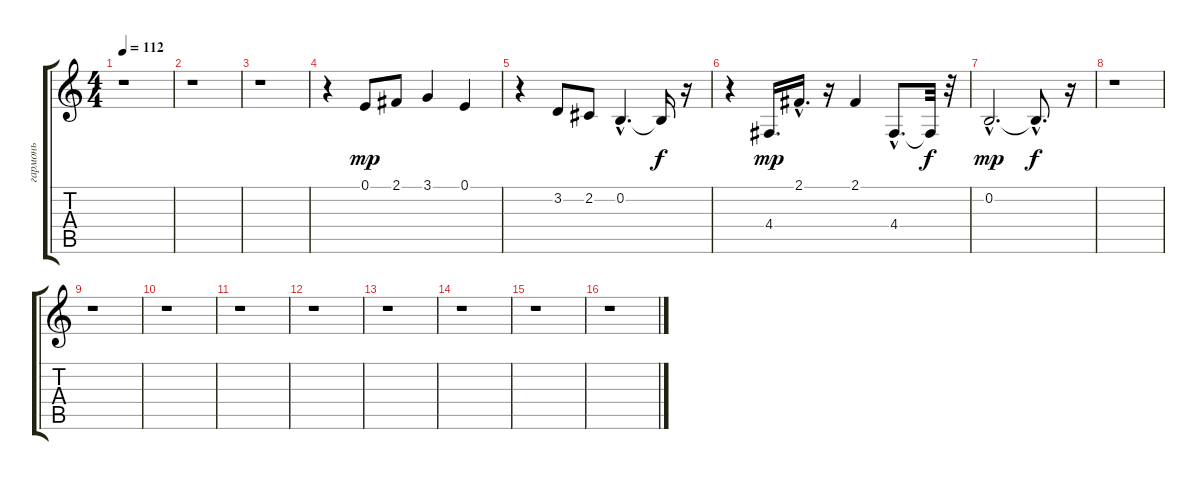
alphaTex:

\track ("гармонь" "гармонь") {instrument accordion}
\staff {score tabs}
\tuning (E4 B3 G3 D3 A2 E2) {hide}
\ts (4 4)
\tempo 112
\clef g2
\ks c
r.1{dy f} |
r.1 |
r.1 |
r.4 0.1.8{dy mp volume 0} 2.1.8{volume 15} 3.1.4{volume 14} 0.1.4{volume 14} |
r.4 3.2.8{volume 12} 2.2.8{volume 13} 0.2{hac}.4{d volume 15} 0.2{t}.16{dy f} r.16 |
r.4 4.4.16{d dy mp volume 13} 2.1{hac}.16{d} r.16 2.1.4 4.4{hac}.8{d} 4.4{t}.32{dy f} r.32 |
0.2{hac}.2{d dy mp} 0.2{hac t}.8{d dy f} r.16 |
r.1 |
r.1 |
r.1 |
r.1 |
r.1 |
r.1 |
r.1 |
r.1 |
r.1
